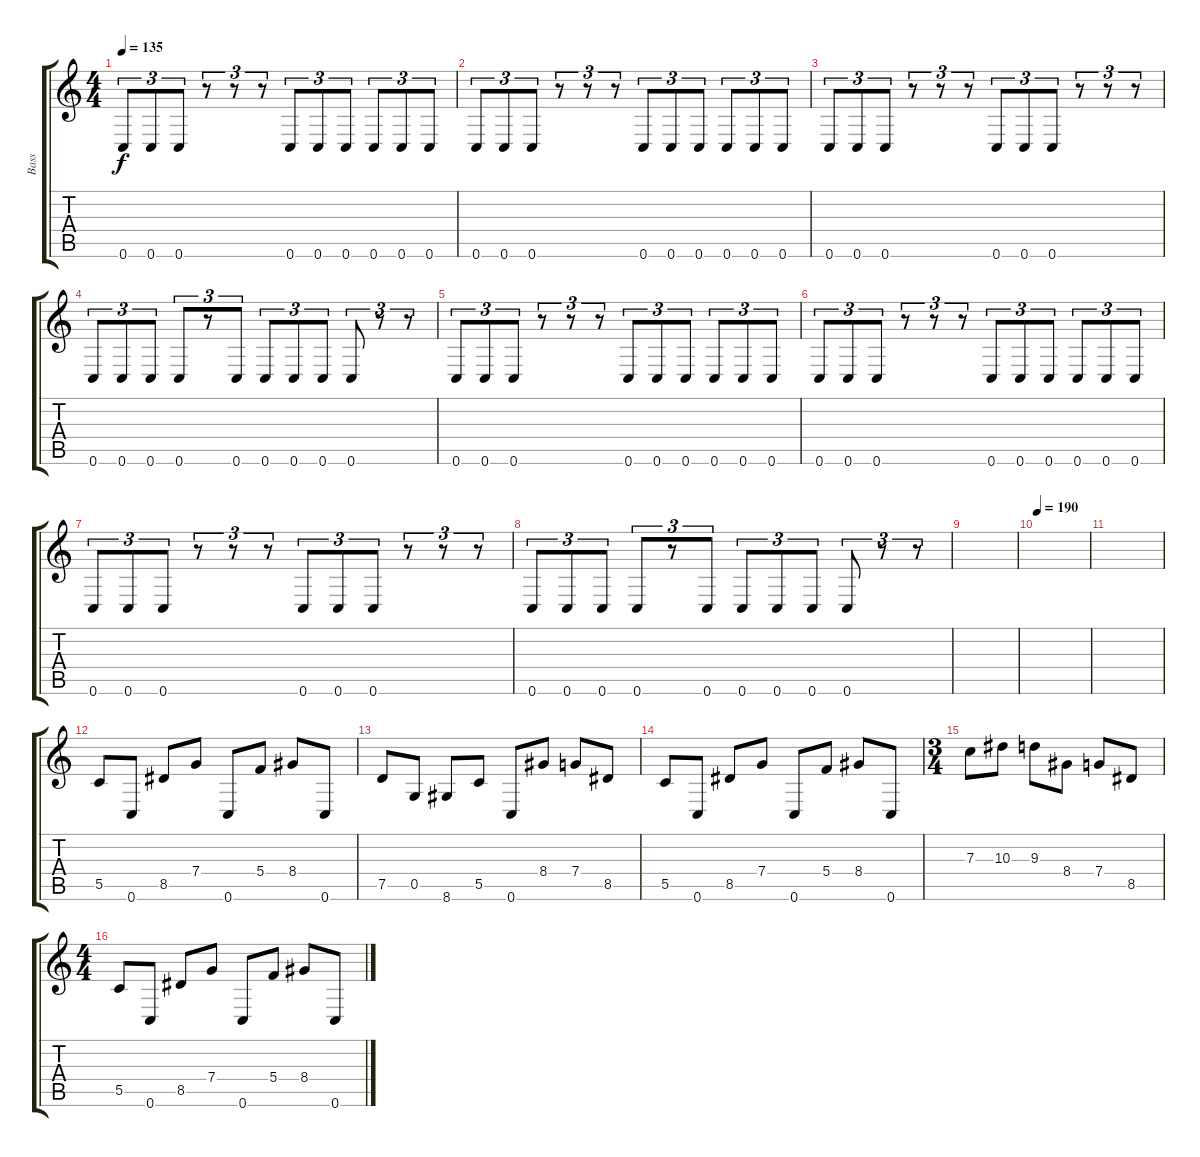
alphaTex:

\track ("Bass" "Bass") {instrument electricbasspick}
\staff {score tabs}
\tuning (D4 A3 F3 C3 G2 C2) {hide}
\ts (4 4)
\tempo 135
\clef g2
\ks c
0.6.8{tu (3 2) dy f} 0.6.8{tu (3 2)} 0.6.8{tu (3 2)} r.8{tu (3 2)} r.8{tu (3 2)} r.8{tu (3 2)} 0.6.8{tu (3 2)} 0.6.8{tu (3 2)} 0.6.8{tu (3 2)} 0.6.8{tu (3 2)} 0.6.8{tu (3 2)} 0.6.8{tu (3 2)} |
0.6.8{tu (3 2)} 0.6.8{tu (3 2)} 0.6.8{tu (3 2)} r.8{tu (3 2)} r.8{tu (3 2)} r.8{tu (3 2)} 0.6.8{tu (3 2)} 0.6.8{tu (3 2)} 0.6.8{tu (3 2)} 0.6.8{tu (3 2)} 0.6.8{tu (3 2)} 0.6.8{tu (3 2)} |
0.6.8{tu (3 2)} 0.6.8{tu (3 2)} 0.6.8{tu (3 2)} r.8{tu (3 2)} r.8{tu (3 2)} r.8{tu (3 2)} 0.6.8{tu (3 2)} 0.6.8{tu (3 2)} 0.6.8{tu (3 2)} r.8{tu (3 2)} r.8{tu (3 2)} r.8{tu (3 2)} |
0.6.8{tu (3 2)} 0.6.8{tu (3 2)} 0.6.8{tu (3 2)} 0.6.8{tu (3 2)} r.8{tu (3 2)} 0.6.8{tu (3 2)} 0.6.8{tu (3 2)} 0.6.8{tu (3 2)} 0.6.8{tu (3 2)} 0.6.8{tu (3 2)} r.8{tu (3 2)} r.8{tu (3 2)} |
0.6.8{tu (3 2)} 0.6.8{tu (3 2)} 0.6.8{tu (3 2)} r.8{tu (3 2)} r.8{tu (3 2)} r.8{tu (3 2)} 0.6.8{tu (3 2)} 0.6.8{tu (3 2)} 0.6.8{tu (3 2)} 0.6.8{tu (3 2)} 0.6.8{tu (3 2)} 0.6.8{tu (3 2)} |
0.6.8{tu (3 2)} 0.6.8{tu (3 2)} 0.6.8{tu (3 2)} r.8{tu (3 2)} r.8{tu (3 2)} r.8{tu (3 2)} 0.6.8{tu (3 2)} 0.6.8{tu (3 2)} 0.6.8{tu (3 2)} 0.6.8{tu (3 2)} 0.6.8{tu (3 2)} 0.6.8{tu (3 2)} |
0.6.8{tu (3 2)} 0.6.8{tu (3 2)} 0.6.8{tu (3 2)} r.8{tu (3 2)} r.8{tu (3 2)} r.8{tu (3 2)} 0.6.8{tu (3 2)} 0.6.8{tu (3 2)} 0.6.8{tu (3 2)} r.8{tu (3 2)} r.8{tu (3 2)} r.8{tu (3 2)} |
0.6.8{tu (3 2)} 0.6.8{tu (3 2)} 0.6.8{tu (3 2)} 0.6.8{tu (3 2)} r.8{tu (3 2)} 0.6.8{tu (3 2)} 0.6.8{tu (3 2)} 0.6.8{tu (3 2)} 0.6.8{tu (3 2)} 0.6.8{tu (3 2)} r.8{tu (3 2)} r.8{tu (3 2)} |
|
\tempo 190
|
|
5.5.8 0.6.8 8.5.8 7.4.8 0.6.8 5.4.8 8.4.8 0.6.8 |
7.5.8 0.5.8 8.6.8 5.5.8 0.6.8 8.4.8 7.4.8 8.5.8 |
5.5.8 0.6.8 8.5.8 7.4.8 0.6.8 5.4.8 8.4.8 0.6.8 |
\ts (3 4)
7.3.8 10.3.8 9.3.8 8.4.8 7.4.8 8.5.8 |
\ts (4 4)
5.5.8 0.6.8 8.5.8 7.4.8 0.6.8 5.4.8 8.4.8 0.6.8
